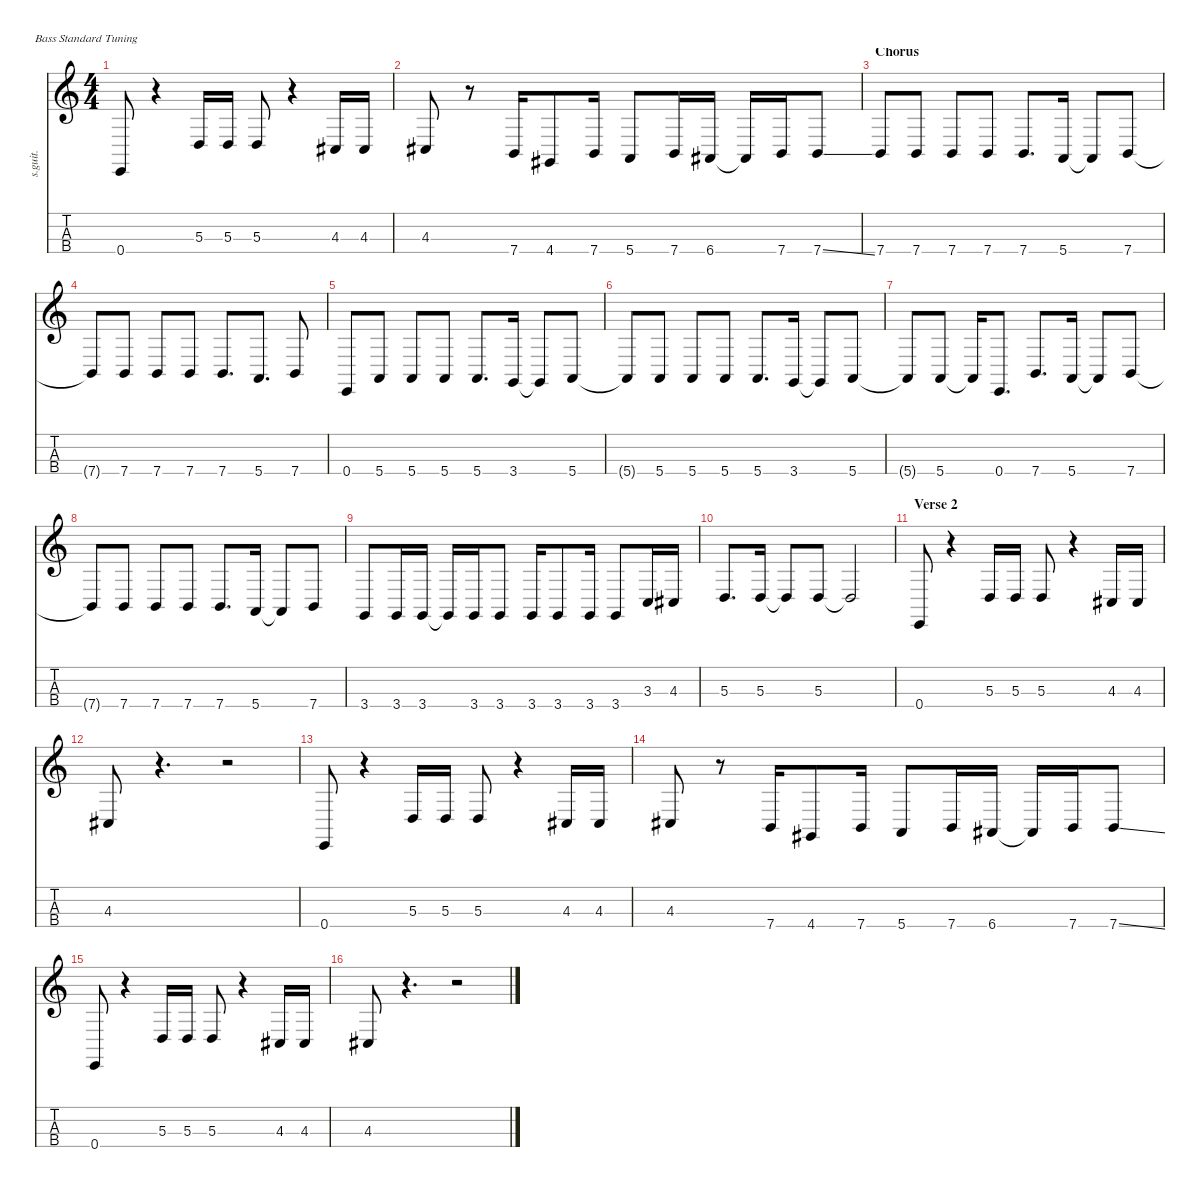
\defaultSystemsLayout 4
\hideDynamics
\bracketExtendMode nobrackets
\track ("Cliff Williams - Bass" "s.guit.") {instrument electricbasspick}
\staff {score tabs}
\tuning (G2 D2 A1 E1)
\ts (4 4)
\tempo (92 hide)
\clef g2
\ks c
0.4.8{lyrics (0 "") lyrics (1 "") lyrics (2 "") lyrics (3 "") lyrics (4 "") dy f} r.4 5.3.16{lyrics (0 "") lyrics (1 "") lyrics (2 "") lyrics (3 "") lyrics (4 "")} 5.3.16{lyrics (0 "") lyrics (1 "") lyrics (2 "") lyrics (3 "") lyrics (4 "")} 5.3.8{lyrics (0 "") lyrics (1 "") lyrics (2 "") lyrics (3 "") lyrics (4 "")} r.4 4.3{acc #}.16{lyrics (0 "") lyrics (1 "") lyrics (2 "") lyrics (3 "") lyrics (4 "")} 4.3{acc #}.16{lyrics (0 "") lyrics (1 "") lyrics (2 "") lyrics (3 "") lyrics (4 "")} |
4.3{acc #}.8{lyrics (0 "") lyrics (1 "") lyrics (2 "") lyrics (3 "") lyrics (4 "")} r.8 7.4.16{lyrics (0 "") lyrics (1 "") lyrics (2 "") lyrics (3 "") lyrics (4 "")} 4.4{acc #}.8{lyrics (0 "") lyrics (1 "") lyrics (2 "") lyrics (3 "") lyrics (4 "")} 7.4.16{lyrics (0 "") lyrics (1 "") lyrics (2 "") lyrics (3 "") lyrics (4 "")} 5.4.8{lyrics (0 "") lyrics (1 "") lyrics (2 "") lyrics (3 "") lyrics (4 "")} 7.4.16{lyrics (0 "") lyrics (1 "") lyrics (2 "") lyrics (3 "") lyrics (4 "")} 6.4{acc #}.16{lyrics (0 "") lyrics (1 "") lyrics (2 "") lyrics (3 "") lyrics (4 "")} 6.4{t acc #}.16{lyrics (0 "") lyrics (1 "") lyrics (2 "") lyrics (3 "") lyrics (4 "")} 7.4.16{lyrics (0 "") lyrics (1 "") lyrics (2 "") lyrics (3 "") lyrics (4 "")} 7.4{ss}.8{lyrics (0 "") lyrics (1 "") lyrics (2 "") lyrics (3 "") lyrics (4 "")} |
\section ("" "Chorus")
\tempo (96 hide)
7.4.8{lyrics (0 "") lyrics (1 "") lyrics (2 "") lyrics (3 "") lyrics (4 "")} 7.4.8{lyrics (0 "") lyrics (1 "") lyrics (2 "") lyrics (3 "") lyrics (4 "")} 7.4.8{lyrics (0 "") lyrics (1 "") lyrics (2 "") lyrics (3 "") lyrics (4 "")} 7.4.8{lyrics (0 "") lyrics (1 "") lyrics (2 "") lyrics (3 "") lyrics (4 "")} 7.4.8{d lyrics (0 "") lyrics (1 "") lyrics (2 "") lyrics (3 "") lyrics (4 "")} 5.4.16{lyrics (0 "") lyrics (1 "") lyrics (2 "") lyrics (3 "") lyrics (4 "")} 5.4{t}.8{lyrics (0 "") lyrics (1 "") lyrics (2 "") lyrics (3 "") lyrics (4 "")} 7.4.8{lyrics (0 "") lyrics (1 "") lyrics (2 "") lyrics (3 "") lyrics (4 "")} |
7.4{t}.8{lyrics (0 "") lyrics (1 "") lyrics (2 "") lyrics (3 "") lyrics (4 "")} 7.4.8{lyrics (0 "") lyrics (1 "") lyrics (2 "") lyrics (3 "") lyrics (4 "")} 7.4.8{lyrics (0 "") lyrics (1 "") lyrics (2 "") lyrics (3 "") lyrics (4 "")} 7.4.8{lyrics (0 "") lyrics (1 "") lyrics (2 "") lyrics (3 "") lyrics (4 "")} 7.4.8{d lyrics (0 "") lyrics (1 "") lyrics (2 "") lyrics (3 "") lyrics (4 "")} 5.4.8{d lyrics (0 "") lyrics (1 "") lyrics (2 "") lyrics (3 "") lyrics (4 "")} 7.4.8{lyrics (0 "") lyrics (1 "") lyrics (2 "") lyrics (3 "") lyrics (4 "")} |
0.4.8{lyrics (0 "") lyrics (1 "") lyrics (2 "") lyrics (3 "") lyrics (4 "")} 5.4.8{lyrics (0 "") lyrics (1 "") lyrics (2 "") lyrics (3 "") lyrics (4 "")} 5.4.8{lyrics (0 "") lyrics (1 "") lyrics (2 "") lyrics (3 "") lyrics (4 "")} 5.4.8{lyrics (0 "") lyrics (1 "") lyrics (2 "") lyrics (3 "") lyrics (4 "")} 5.4.8{d lyrics (0 "") lyrics (1 "") lyrics (2 "") lyrics (3 "") lyrics (4 "")} 3.4.16{lyrics (0 "") lyrics (1 "") lyrics (2 "") lyrics (3 "") lyrics (4 "")} 3.4{t}.8{lyrics (0 "") lyrics (1 "") lyrics (2 "") lyrics (3 "") lyrics (4 "")} 5.4.8{lyrics (0 "") lyrics (1 "") lyrics (2 "") lyrics (3 "") lyrics (4 "")} |
5.4{t}.8{lyrics (0 "") lyrics (1 "") lyrics (2 "") lyrics (3 "") lyrics (4 "")} 5.4.8{lyrics (0 "") lyrics (1 "") lyrics (2 "") lyrics (3 "") lyrics (4 "")} 5.4.8{lyrics (0 "") lyrics (1 "") lyrics (2 "") lyrics (3 "") lyrics (4 "")} 5.4.8{lyrics (0 "") lyrics (1 "") lyrics (2 "") lyrics (3 "") lyrics (4 "")} 5.4.8{d lyrics (0 "") lyrics (1 "") lyrics (2 "") lyrics (3 "") lyrics (4 "")} 3.4.16{lyrics (0 "") lyrics (1 "") lyrics (2 "") lyrics (3 "") lyrics (4 "")} 3.4{t}.8{lyrics (0 "") lyrics (1 "") lyrics (2 "") lyrics (3 "") lyrics (4 "")} 5.4.8{lyrics (0 "") lyrics (1 "") lyrics (2 "") lyrics (3 "") lyrics (4 "")} |
5.4{t}.8{lyrics (0 "") lyrics (1 "") lyrics (2 "") lyrics (3 "") lyrics (4 "")} 5.4.8{lyrics (0 "") lyrics (1 "") lyrics (2 "") lyrics (3 "") lyrics (4 "")} 5.4{t}.16{lyrics (0 "") lyrics (1 "") lyrics (2 "") lyrics (3 "") lyrics (4 "")} 0.4.8{d lyrics (0 "") lyrics (1 "") lyrics (2 "") lyrics (3 "") lyrics (4 "")} 7.4.8{d lyrics (0 "") lyrics (1 "") lyrics (2 "") lyrics (3 "") lyrics (4 "")} 5.4.16{lyrics (0 "") lyrics (1 "") lyrics (2 "") lyrics (3 "") lyrics (4 "")} 5.4{t}.8{lyrics (0 "") lyrics (1 "") lyrics (2 "") lyrics (3 "") lyrics (4 "")} 7.4.8{lyrics (0 "") lyrics (1 "") lyrics (2 "") lyrics (3 "") lyrics (4 "")} |
7.4{t}.8{lyrics (0 "") lyrics (1 "") lyrics (2 "") lyrics (3 "") lyrics (4 "")} 7.4.8{lyrics (0 "") lyrics (1 "") lyrics (2 "") lyrics (3 "") lyrics (4 "")} 7.4.8{lyrics (0 "") lyrics (1 "") lyrics (2 "") lyrics (3 "") lyrics (4 "")} 7.4.8{lyrics (0 "") lyrics (1 "") lyrics (2 "") lyrics (3 "") lyrics (4 "")} 7.4.8{d lyrics (0 "") lyrics (1 "") lyrics (2 "") lyrics (3 "") lyrics (4 "")} 5.4.16{lyrics (0 "") lyrics (1 "") lyrics (2 "") lyrics (3 "") lyrics (4 "")} 5.4{t}.8{lyrics (0 "") lyrics (1 "") lyrics (2 "") lyrics (3 "") lyrics (4 "")} 7.4.8{lyrics (0 "") lyrics (1 "") lyrics (2 "") lyrics (3 "") lyrics (4 "")} |
3.4.8{lyrics (0 "") lyrics (1 "") lyrics (2 "") lyrics (3 "") lyrics (4 "")} 3.4.16{lyrics (0 "") lyrics (1 "") lyrics (2 "") lyrics (3 "") lyrics (4 "")} 3.4.16{lyrics (0 "") lyrics (1 "") lyrics (2 "") lyrics (3 "") lyrics (4 "")} 3.4{t}.16{lyrics (0 "") lyrics (1 "") lyrics (2 "") lyrics (3 "") lyrics (4 "")} 3.4.16{lyrics (0 "") lyrics (1 "") lyrics (2 "") lyrics (3 "") lyrics (4 "")} 3.4.8{lyrics (0 "") lyrics (1 "") lyrics (2 "") lyrics (3 "") lyrics (4 "")} 3.4.16{lyrics (0 "") lyrics (1 "") lyrics (2 "") lyrics (3 "") lyrics (4 "")} 3.4.8{lyrics (0 "") lyrics (1 "") lyrics (2 "") lyrics (3 "") lyrics (4 "")} 3.4.16{lyrics (0 "") lyrics (1 "") lyrics (2 "") lyrics (3 "") lyrics (4 "")} 3.4.8{lyrics (0 "") lyrics (1 "") lyrics (2 "") lyrics (3 "") lyrics (4 "")} 3.3.16{lyrics (0 "") lyrics (1 "") lyrics (2 "") lyrics (3 "") lyrics (4 "")} 4.3{acc #}.16{lyrics (0 "") lyrics (1 "") lyrics (2 "") lyrics (3 "") lyrics (4 "")} |
5.3.8{d lyrics (0 "") lyrics (1 "") lyrics (2 "") lyrics (3 "") lyrics (4 "")} 5.3.16{lyrics (0 "") lyrics (1 "") lyrics (2 "") lyrics (3 "") lyrics (4 "")} 5.3{t}.8{lyrics (0 "") lyrics (1 "") lyrics (2 "") lyrics (3 "") lyrics (4 "")} 5.3.8{lyrics (0 "") lyrics (1 "") lyrics (2 "") lyrics (3 "") lyrics (4 "")} 5.3{t}.2{lyrics (0 "") lyrics (1 "") lyrics (2 "") lyrics (3 "") lyrics (4 "")} |
\section ("" "Verse 2")
\tempo (93 hide)
0.4.8{lyrics (0 "") lyrics (1 "") lyrics (2 "") lyrics (3 "") lyrics (4 "")} r.4 5.3.16{lyrics (0 "") lyrics (1 "") lyrics (2 "") lyrics (3 "") lyrics (4 "")} 5.3.16{lyrics (0 "") lyrics (1 "") lyrics (2 "") lyrics (3 "") lyrics (4 "")} 5.3.8{lyrics (0 "") lyrics (1 "") lyrics (2 "") lyrics (3 "") lyrics (4 "")} r.4 4.3{acc #}.16{lyrics (0 "") lyrics (1 "") lyrics (2 "") lyrics (3 "") lyrics (4 "")} 4.3{acc #}.16{lyrics (0 "") lyrics (1 "") lyrics (2 "") lyrics (3 "") lyrics (4 "")} |
4.3{acc #}.8{lyrics (0 "") lyrics (1 "") lyrics (2 "") lyrics (3 "") lyrics (4 "")} r.4{d} r.2 |
0.4.8{lyrics (0 "") lyrics (1 "") lyrics (2 "") lyrics (3 "") lyrics (4 "")} r.4 5.3.16{lyrics (0 "") lyrics (1 "") lyrics (2 "") lyrics (3 "") lyrics (4 "")} 5.3.16{lyrics (0 "") lyrics (1 "") lyrics (2 "") lyrics (3 "") lyrics (4 "")} 5.3.8{lyrics (0 "") lyrics (1 "") lyrics (2 "") lyrics (3 "") lyrics (4 "")} r.4 4.3{acc #}.16{lyrics (0 "") lyrics (1 "") lyrics (2 "") lyrics (3 "") lyrics (4 "")} 4.3{acc #}.16{lyrics (0 "") lyrics (1 "") lyrics (2 "") lyrics (3 "") lyrics (4 "")} |
4.3{acc #}.8{lyrics (0 "") lyrics (1 "") lyrics (2 "") lyrics (3 "") lyrics (4 "")} r.8 7.4.16{lyrics (0 "") lyrics (1 "") lyrics (2 "") lyrics (3 "") lyrics (4 "")} 4.4{acc #}.8{lyrics (0 "") lyrics (1 "") lyrics (2 "") lyrics (3 "") lyrics (4 "")} 7.4.16{lyrics (0 "") lyrics (1 "") lyrics (2 "") lyrics (3 "") lyrics (4 "")} 5.4.8{lyrics (0 "") lyrics (1 "") lyrics (2 "") lyrics (3 "") lyrics (4 "")} 7.4.16{lyrics (0 "") lyrics (1 "") lyrics (2 "") lyrics (3 "") lyrics (4 "")} 6.4{acc #}.16{lyrics (0 "") lyrics (1 "") lyrics (2 "") lyrics (3 "") lyrics (4 "")} 6.4{t acc #}.16{lyrics (0 "") lyrics (1 "") lyrics (2 "") lyrics (3 "") lyrics (4 "")} 7.4.16{lyrics (0 "") lyrics (1 "") lyrics (2 "") lyrics (3 "") lyrics (4 "")} 7.4{ss}.8{lyrics (0 "") lyrics (1 "") lyrics (2 "") lyrics (3 "") lyrics (4 "")} |
0.4.8{lyrics (0 "") lyrics (1 "") lyrics (2 "") lyrics (3 "") lyrics (4 "")} r.4 5.3.16{lyrics (0 "") lyrics (1 "") lyrics (2 "") lyrics (3 "") lyrics (4 "")} 5.3.16{lyrics (0 "") lyrics (1 "") lyrics (2 "") lyrics (3 "") lyrics (4 "")} 5.3.8{lyrics (0 "") lyrics (1 "") lyrics (2 "") lyrics (3 "") lyrics (4 "")} r.4 4.3{acc #}.16{lyrics (0 "") lyrics (1 "") lyrics (2 "") lyrics (3 "") lyrics (4 "")} 4.3{acc #}.16{lyrics (0 "") lyrics (1 "") lyrics (2 "") lyrics (3 "") lyrics (4 "")} |
4.3{acc #}.8{lyrics (0 "") lyrics (1 "") lyrics (2 "") lyrics (3 "") lyrics (4 "")} r.4{d} r.2
